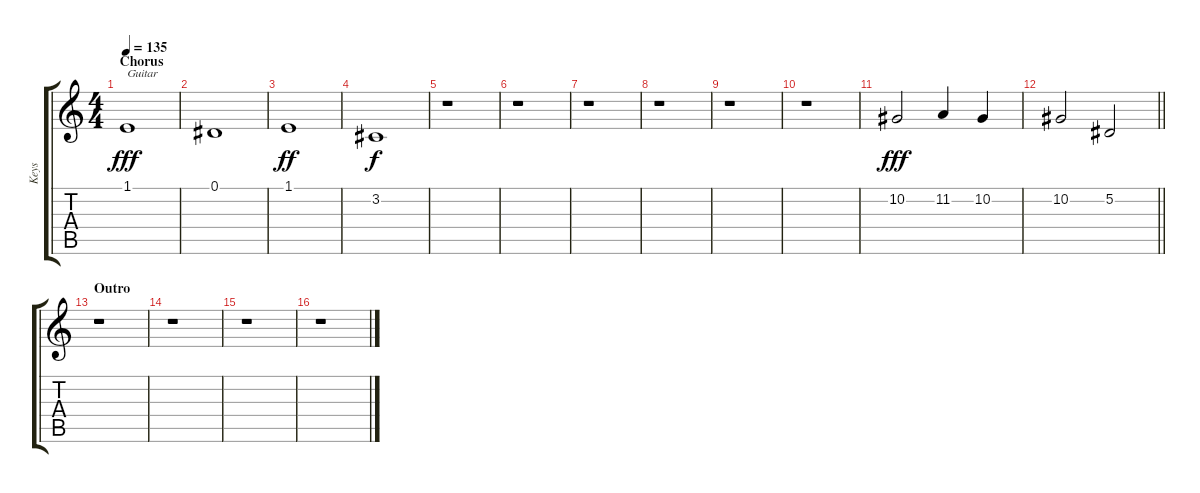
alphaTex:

\track ("Keys" "Keys") {instrument lead2sawtooth}
\staff {score tabs}
\tuning (Eb4 Bb3 Gb3 Db3 Ab2 Eb2) {hide}
\ts (4 4)
\section ("" "Chorus")
\tempo 135
\clef g2
\ks c
1.1.1{txt "Guitar" dy fff balance 8 instrument distortionguitar} |
0.1.1 |
1.1.1{dy ff volume 0} |
3.2.1{dy f} |
r.1 |
r.1 |
r.1 |
r.1 |
r.1 |
r.1 |
10.2.2{dy fff volume 12 instrument marimba} 11.2.4 10.2.4 |
\barLineRight lightlight
10.2.2 5.2.2 |
\section ("" "Outro")
r.1 |
r.1 |
r.1 |
r.1
